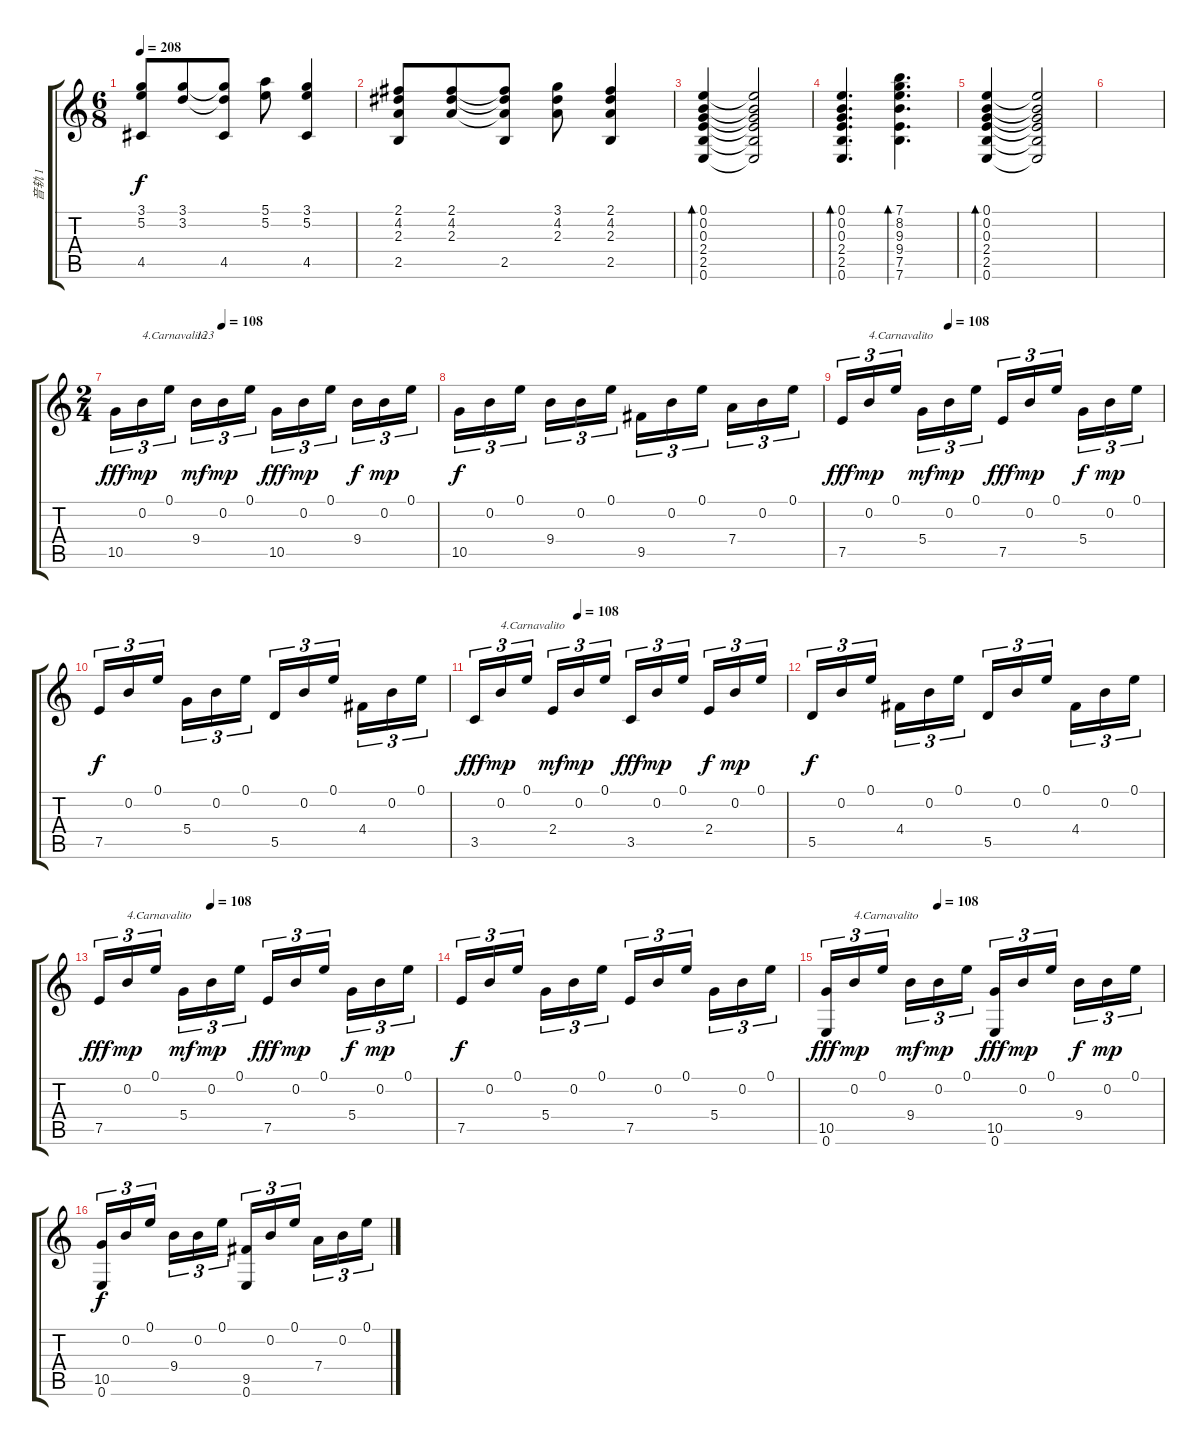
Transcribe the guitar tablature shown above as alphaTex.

\track ("音轨 1" "音轨 1") {instrument acousticguitarnylon}
\staff {score tabs}
\tuning (E4 B3 G3 D3 A2 E2) {hide}
\ts (6 8)
\tempo 208
\clef g2
\ks c
(3.1 5.2 4.5).8{dy f} (3.1 3.2).8 (3.1{t} 3.2{t} 4.5).8 (5.1 5.2).8 (3.1 5.2 4.5).4 |
(2.1 4.2 2.3 2.5).8 (2.1 4.2 2.3).8 (2.1{t} 4.2{t} 2.3{t} 2.5).8 (3.1 4.2 2.3).8 (2.1 4.2 2.3 2.5).4 |
(0.1 0.2 0.3 2.4 2.5 0.6).4{bd 480} (0.1{t} 0.2{t} 0.3{t} 2.4{t} 2.5{t} 0.6{t}).2 |
(0.1 0.2 0.3 2.4 2.5 0.6).4{d bd 480} (7.1 8.2 9.3 9.4 7.5 7.6).4{d bd 480} |
(0.1 0.2 0.3 2.4 2.5 0.6).4{bd 480} (0.1{t} 0.2{t} 0.3{t} 2.4{t} 2.5{t} 0.6{t}).2 |
|
\ts (2 4)
\tempo (108 0.3333333333333333)
10.5.16{tu (3 2) dy fff} 0.2.16{tu (3 2) txt "4.Carnavalito" dy mp} 0.1.16{tu (3 2) beam splitsecondary} 9.4.16{tu (3 2) txt "123" dy mf} 0.2.16{tu (3 2) dy mp} 0.1.16{tu (3 2)} 10.5.16{tu (3 2) dy fff} 0.2.16{tu (3 2) dy mp} 0.1.16{tu (3 2) beam splitsecondary} 9.4.16{tu (3 2) dy f} 0.2.16{tu (3 2) dy mp} 0.1.16{tu (3 2)} |
10.5.16{tu (3 2) dy f} 0.2.16{tu (3 2)} 0.1.16{tu (3 2) beam splitsecondary} 9.4.16{tu (3 2)} 0.2.16{tu (3 2)} 0.1.16{tu (3 2)} 9.5.16{tu (3 2)} 0.2.16{tu (3 2)} 0.1.16{tu (3 2) beam splitsecondary} 7.4.16{tu (3 2)} 0.2.16{tu (3 2)} 0.1.16{tu (3 2)} |
\tempo (108 0.3333333333333333)
7.5.16{tu (3 2) dy fff} 0.2.16{tu (3 2) txt "4.Carnavalito" dy mp} 0.1.16{tu (3 2) beam splitsecondary} 5.4.16{tu (3 2) dy mf} 0.2.16{tu (3 2) dy mp} 0.1.16{tu (3 2)} 7.5.16{tu (3 2) dy fff} 0.2.16{tu (3 2) dy mp} 0.1.16{tu (3 2) beam splitsecondary} 5.4.16{tu (3 2) dy f} 0.2.16{tu (3 2) dy mp} 0.1.16{tu (3 2)} |
7.5.16{tu (3 2) dy f} 0.2.16{tu (3 2)} 0.1.16{tu (3 2) beam splitsecondary} 5.4.16{tu (3 2)} 0.2.16{tu (3 2)} 0.1.16{tu (3 2)} 5.5.16{tu (3 2)} 0.2.16{tu (3 2)} 0.1.16{tu (3 2) beam splitsecondary} 4.4.16{tu (3 2)} 0.2.16{tu (3 2)} 0.1.16{tu (3 2)} |
\tempo (108 0.3333333333333333)
3.5.16{tu (3 2) dy fff} 0.2.16{tu (3 2) txt "4.Carnavalito" dy mp} 0.1.16{tu (3 2) beam splitsecondary} 2.4.16{tu (3 2) dy mf} 0.2.16{tu (3 2) dy mp} 0.1.16{tu (3 2)} 3.5.16{tu (3 2) dy fff} 0.2.16{tu (3 2) dy mp} 0.1.16{tu (3 2) beam splitsecondary} 2.4.16{tu (3 2) dy f} 0.2.16{tu (3 2) dy mp} 0.1.16{tu (3 2)} |
5.5.16{tu (3 2) dy f} 0.2.16{tu (3 2)} 0.1.16{tu (3 2) beam splitsecondary} 4.4.16{tu (3 2)} 0.2.16{tu (3 2)} 0.1.16{tu (3 2)} 5.5.16{tu (3 2)} 0.2.16{tu (3 2)} 0.1.16{tu (3 2) beam splitsecondary} 4.4.16{tu (3 2)} 0.2.16{tu (3 2)} 0.1.16{tu (3 2)} |
\tempo (108 0.3333333333333333)
7.5.16{tu (3 2) dy fff} 0.2.16{tu (3 2) txt "4.Carnavalito" dy mp} 0.1.16{tu (3 2) beam splitsecondary} 5.4.16{tu (3 2) dy mf} 0.2.16{tu (3 2) dy mp} 0.1.16{tu (3 2)} 7.5.16{tu (3 2) dy fff} 0.2.16{tu (3 2) dy mp} 0.1.16{tu (3 2) beam splitsecondary} 5.4.16{tu (3 2) dy f} 0.2.16{tu (3 2) dy mp} 0.1.16{tu (3 2)} |
7.5.16{tu (3 2) dy f} 0.2.16{tu (3 2)} 0.1.16{tu (3 2) beam splitsecondary} 5.4.16{tu (3 2)} 0.2.16{tu (3 2)} 0.1.16{tu (3 2)} 7.5.16{tu (3 2)} 0.2.16{tu (3 2)} 0.1.16{tu (3 2) beam splitsecondary} 5.4.16{tu (3 2)} 0.2.16{tu (3 2)} 0.1.16{tu (3 2)} |
\tempo (108 0.3333333333333333)
(10.5 0.6).16{tu (3 2) dy fff} 0.2.16{tu (3 2) txt "4.Carnavalito" dy mp} 0.1.16{tu (3 2) beam splitsecondary} 9.4.16{tu (3 2) dy mf} 0.2.16{tu (3 2) dy mp} 0.1.16{tu (3 2)} (10.5 0.6).16{tu (3 2) dy fff} 0.2.16{tu (3 2) dy mp} 0.1.16{tu (3 2) beam splitsecondary} 9.4.16{tu (3 2) dy f} 0.2.16{tu (3 2) dy mp} 0.1.16{tu (3 2)} |
(10.5 0.6).16{tu (3 2) dy f} 0.2.16{tu (3 2)} 0.1.16{tu (3 2) beam splitsecondary} 9.4.16{tu (3 2)} 0.2.16{tu (3 2)} 0.1.16{tu (3 2)} (9.5 0.6).16{tu (3 2)} 0.2.16{tu (3 2)} 0.1.16{tu (3 2) beam splitsecondary} 7.4.16{tu (3 2)} 0.2.16{tu (3 2)} 0.1.16{tu (3 2)}
